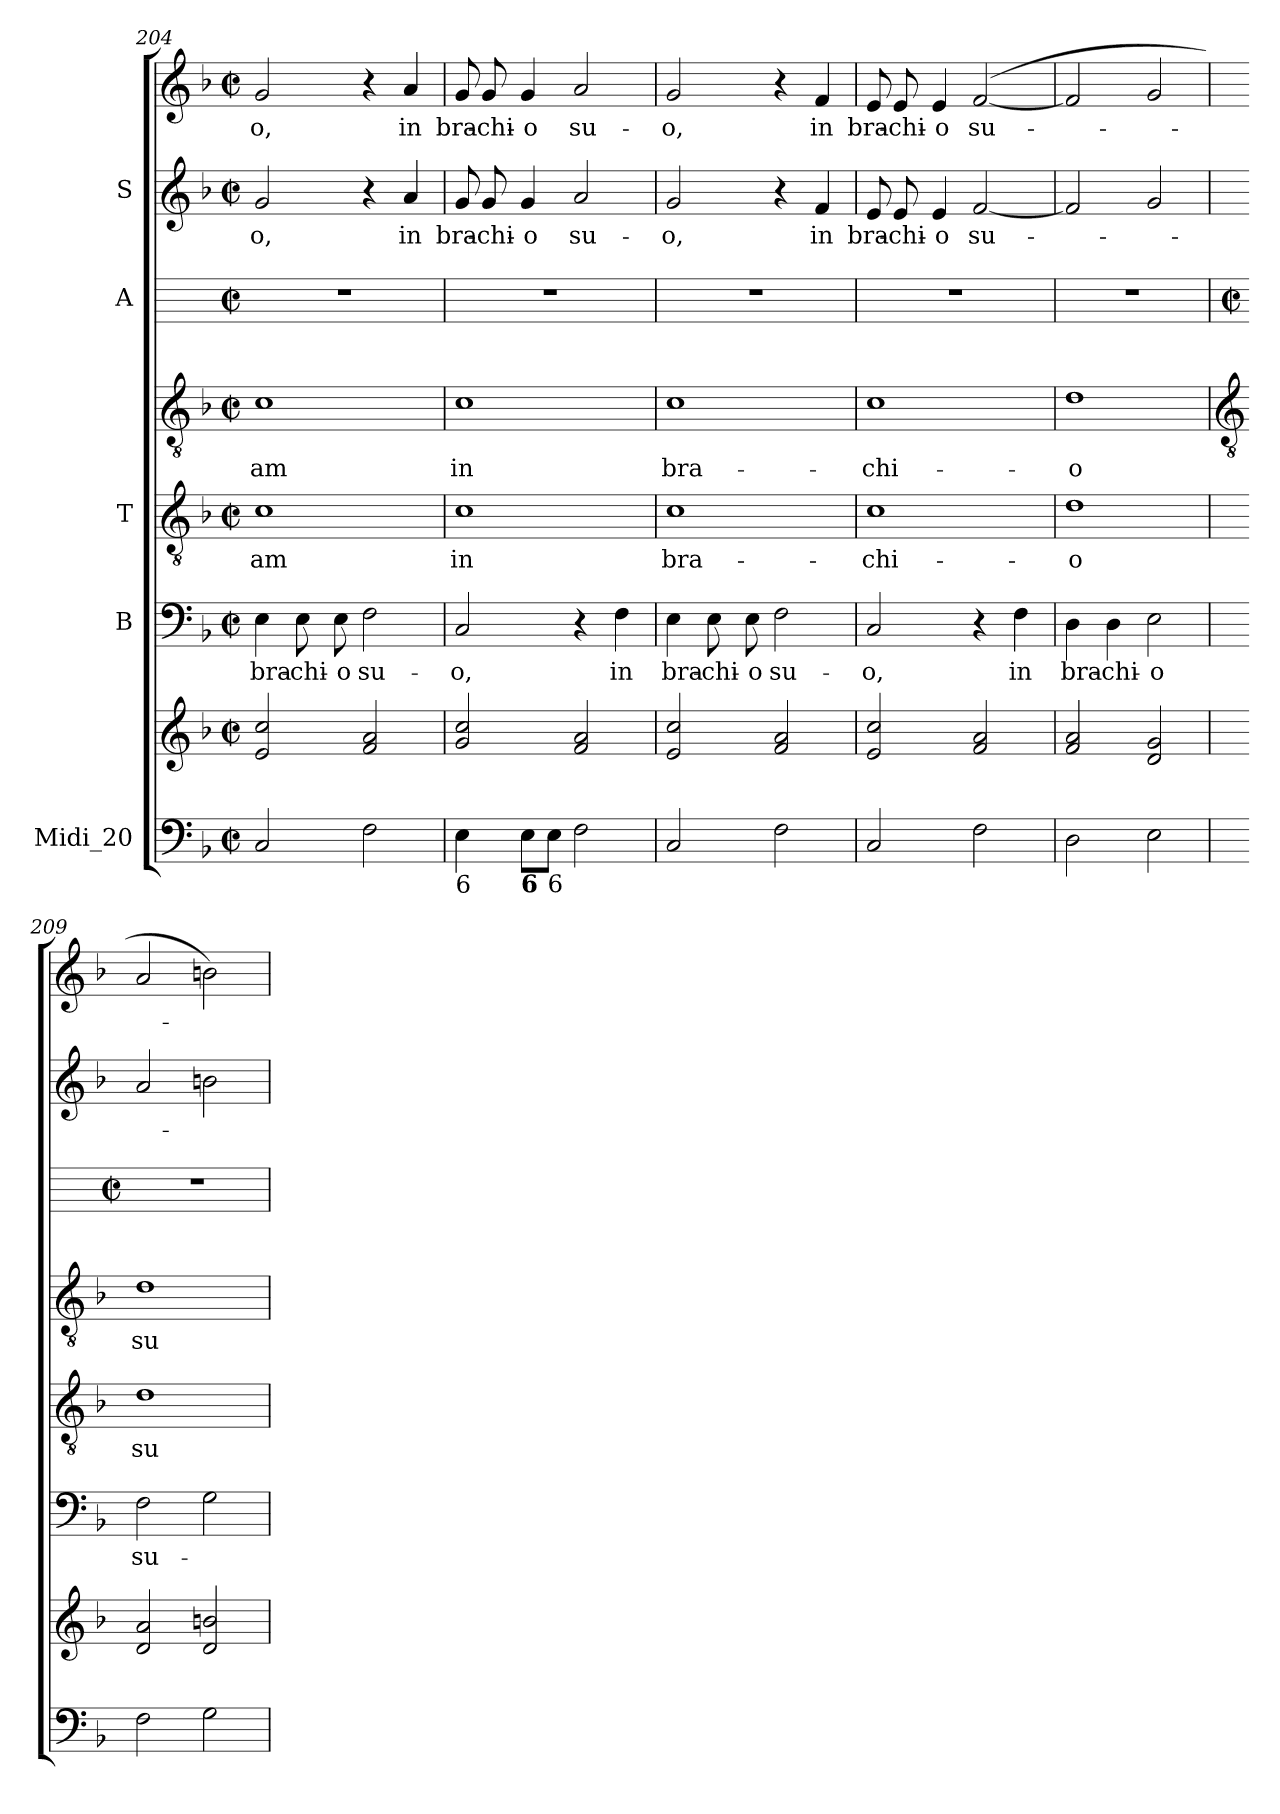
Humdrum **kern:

**kern	**kern	**kern	**text	**kern	**text	**kern	**text	**kern	**kern	**text	**kern	**text
*part5	*part5	*part4	*part4	*part3	*part3	*part3	*part3	*part2	*part1	*part1	*part1	*part1
*staff8	*staff7	*staff6	*staff6	*staff5	*staff5	*staff4	*staff4	*staff3	*staff2	*staff2	*staff1	*staff1
*I"Midi_20	*	*I"B	*	*I"T	*	*	*	*I"A	*I"S	*	*	*
*clefF4	*clefG2	*clefF4	*	*clefGv2	*	*clefGv2	*	*	*clefG2	*	*clefG2	*
*k[b-]	*k[b-]	*k[b-]	*	*k[b-]	*	*k[b-]	*	*	*k[b-]	*	*k[b-]	*
*F:	*F:	*F:	*	*F:	*	*F:	*	*	*F:	*	*F:	*
*M2/2	*M2/2	*M2/2	*	*M2/2	*	*M2/2	*	*M2/2	*M2/2	*	*M2/2	*
*met(c|)	*met(c|)	*met(c|)	*	*met(c|)	*	*met(c|)	*	*met(c|)	*met(c|)	*	*met(c|)	*
=204	=204	=204	=204	=204	=204	=204	=204	=204	=204	=204	=204	=204
!	!	!	!LO:LY:b	!	!LO:LY:b	!	!LO:LY:b	!	!	!LO:LY:b	!	!LO:LY:b
2C	2e 2cc	4E	bra-	1c	-am	1c	-am	1r	2g	-o,	2g	-o,
!	!	!	!LO:LY:b	!	!	!	!	!	!	!	!	!
.	.	8E	-chi-	.	.	.	.	.	.	.	.	.
!	!	!	!LO:LY:b	!	!	!	!	!	!	!	!	!
.	.	8E	-o	.	.	.	.	.	.	.	.	.
!	!	!	!LO:LY:b	!	!	!	!	!	!	!	!	!
2F	2f 2a	2F	su-	.	.	.	.	.	4r	.	4r	.
!	!	!	!	!	!	!	!	!	!	!LO:LY:b	!	!LO:LY:b
.	.	.	.	.	.	.	.	.	4a	in	4a	in
=205	=205	=205	=205	=205	=205	=205	=205	=205	=205	=205	=205	=205
!LO:TX:b:t=6	!	!	!	!	!	!	!	!	!	!	!	!
!	!	!	!LO:LY:b	!	!LO:LY:b	!	!LO:LY:b	!	!	!LO:LY:b	!	!LO:LY:b
4E	2g 2cc	2C	-o,	1c	in	1c	in	1r	8g	bra-	8g	bra-
!	!	!	!	!	!	!	!	!	!	!LO:LY:b	!	!LO:LY:b
.	.	.	.	.	.	.	.	.	8g	-chi-	8g	-chi-
!LO:TX:b:B:t=6	!	!	!	!	!	!	!	!	!	!	!	!
!	!	!	!	!	!	!	!	!	!	!LO:LY:b	!	!LO:LY:b
8EL	.	.	.	.	.	.	.	.	4g	-o	4g	-o
!LO:TX:b:t=6	!	!	!	!	!	!	!	!	!	!	!	!
8EJ	.	.	.	.	.	.	.	.	.	.	.	.
!	!	!	!	!	!	!	!	!	!	!LO:LY:b	!	!LO:LY:b
2F	2f 2a	4r	.	.	.	.	.	.	2a	su-	2a	su-
!	!	!	!LO:LY:b	!	!	!	!	!	!	!	!	!
.	.	4F	in	.	.	.	.	.	.	.	.	.
=206	=206	=206	=206	=206	=206	=206	=206	=206	=206	=206	=206	=206
!	!	!	!LO:LY:b	!	!LO:LY:b	!	!LO:LY:b	!	!	!LO:LY:b	!	!LO:LY:b
2C	2e 2cc	4E	bra-	1c	bra-	1c	bra-	1r	2g	-o,	2g	-o,
!	!	!	!LO:LY:b	!	!	!	!	!	!	!	!	!
.	.	8E	-chi-	.	.	.	.	.	.	.	.	.
!	!	!	!LO:LY:b	!	!	!	!	!	!	!	!	!
.	.	8E	-o	.	.	.	.	.	.	.	.	.
!	!	!	!LO:LY:b	!	!	!	!	!	!	!	!	!
2F	2f 2a	2F	su-	.	.	.	.	.	4r	.	4r	.
!	!	!	!	!	!	!	!	!	!	!LO:LY:b	!	!LO:LY:b
.	.	.	.	.	.	.	.	.	4f	in	4f	in
=207	=207	=207	=207	=207	=207	=207	=207	=207	=207	=207	=207	=207
!	!	!	!LO:LY:b	!	!LO:LY:b	!	!LO:LY:b	!	!	!LO:LY:b	!	!LO:LY:b
2C	2e 2cc	2C	-o,	1c	-chi-	1c	-chi-	1r	8e	bra-	8e	bra-
!	!	!	!	!	!	!	!	!	!	!LO:LY:b	!	!LO:LY:b
.	.	.	.	.	.	.	.	.	8e	-chi-	8e	-chi-
!	!	!	!	!	!	!	!	!	!	!LO:LY:b	!	!LO:LY:b
.	.	.	.	.	.	.	.	.	4e	-o	4e	-o
!	!	!	!	!	!	!	!	!	!	!LO:LY:b	!	!LO:LY:b
2F	2f 2a	4r	.	.	.	.	.	.	[2f	su-	(<[2f	su-
!	!	!	!LO:LY:b	!	!	!	!	!	!	!	!	!
.	.	4F	in	.	.	.	.	.	.	.	.	.
=208	=208	=208	=208	=208	=208	=208	=208	=208	=208	=208	=208	=208
!	!	!	!LO:LY:b	!	!LO:LY:b	!	!LO:LY:b	!	!	!	!	!
2D	2f 2a	4D	bra-	1d	-o	1d	-o	1r	2f]	.	2f]	.
!	!	!	!LO:LY:b	!	!	!	!	!	!	!	!	!
.	.	4D	-chi-	.	.	.	.	.	.	.	.	.
!	!	!	!LO:LY:b	!	!	!	!	!	!	!	!	!
2E	2d 2g	2E	-o	.	.	.	.	.	2g	.	2g	.
!!LO:LB:g=z
=209	=209	=209	=209	=209	=209	=209	=209	=209	=209	=209	=209	=209
*	*	*	*	*	*	*clefGv2	*	*	*	*	*	*
*	*	*	*	*	*	*	*	*M2/2	*	*	*	*
*	*	*	*	*	*	*	*	*met(c|)	*	*	*	*
*	*^	*	*	*	*	*	*	*	*	*	*	*
!	!	!	!	!LO:LY:b	!	!LO:LY:b	!	!LO:LY:b	!	!	!	!	!
2F	2d 2a	1ryy	2F	su-	1d	su-	1d	su-	1r	2a	.	2a	.
2G	2d 2bn	.	2G	.	.	.	.	.	.	2bn	.	2bn)	.
*	*v	*v	*	*	*	*	*	*	*	*	*	*	*
=	=	=	=	=	=	=	=	=	=	=	=	=
*-	*-	*-	*-	*-	*-	*-	*-	*-	*-	*-	*-	*-
